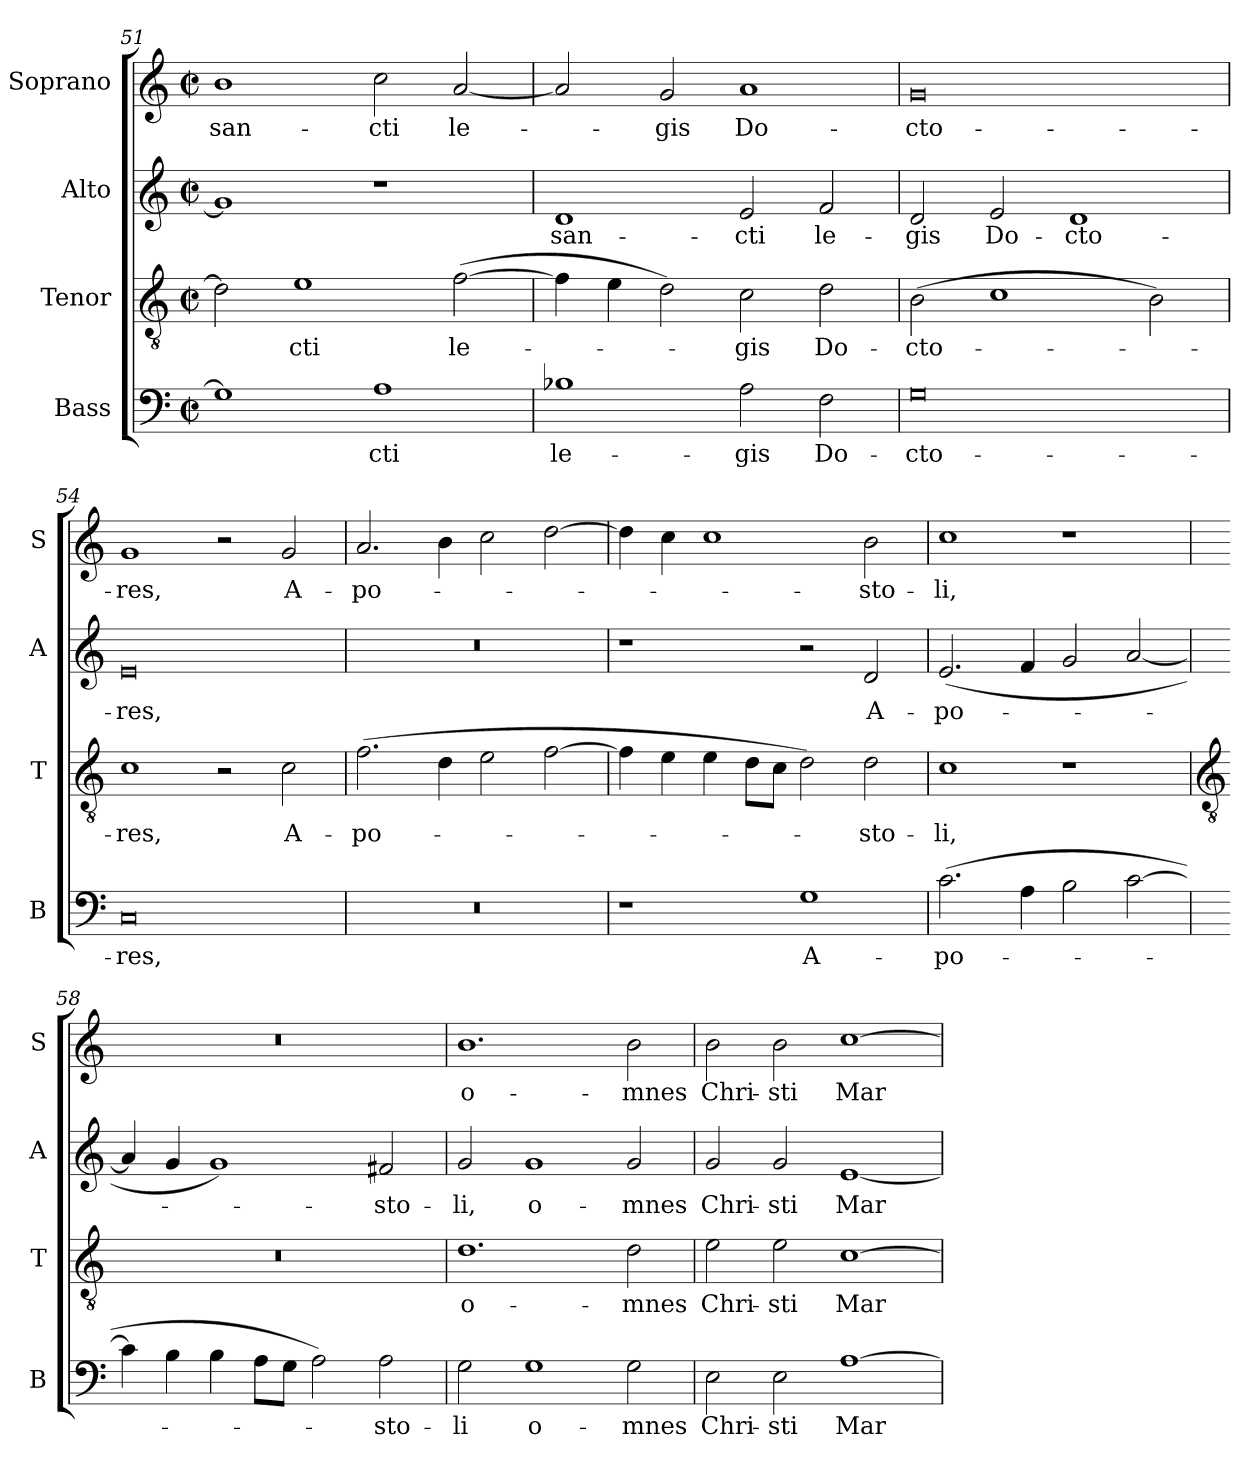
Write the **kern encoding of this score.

**kern	**text	**kern	**text	**kern	**text	**kern	**text
*part4	*part4	*part3	*part3	*part2	*part2	*part1	*part1
*staff4	*staff4	*staff3	*staff3	*staff2	*staff2	*staff1	*staff1
*I"Bass	*	*I"Tenor	*	*I"Alto	*	*I"Soprano	*
*I'B	*	*I'T	*	*I'A	*	*I'S	*
!!LO:LB:g=z
*clefF4	*	*clefGv2	*	*clefG2	*	*clefG2	*
*k[]	*	*k[]	*	*k[]	*	*k[]	*
*C:	*	*C:	*	*C:	*	*C:	*
*M4/2	*	*M4/2	*	*M4/2	*	*M4/2	*
*met(c|)	*	*met(c|)	*	*met(c|)	*	*met(c|)	*
=51	=51	=51	=51	=51	=51	=51	=51
!	!	!	!	!	!	!	!LO:LY:b
1G]	.	2d]	.	1g]	.	1b	san-
!	!	!	!LO:LY:b	!	!	!	!
.	.	1e	cti	.	.	.	.
!	!LO:LY:b	!	!	!	!	!	!LO:LY:b
1A	cti	.	.	1r	.	2cc	-cti
!	!	!	!LO:LY:b	!	!	!	!LO:LY:b
.	.	(>[2f	le-	.	.	[2a	le-
=52	=52	=52	=52	=52	=52	=52	=52
!	!LO:LY:b	!	!	!	!LO:LY:b	!	!
1B-X	le-	4f]	.	1d	san-	2a]	.
.	.	4e	.	.	.	.	.
!	!	!	!	!	!	!	!LO:LY:b
.	.	2d)	.	.	.	2g	gis
!	!LO:LY:b	!	!LO:LY:b	!	!LO:LY:b	!	!LO:LY:b
2A	-gis	2c	gis	2e	-cti	1a	Do-
!	!LO:LY:b	!	!LO:LY:b	!	!LO:LY:b	!	!
2F	Do-	2d	Do-	2f	le-	.	.
=53	=53	=53	=53	=53	=53	=53	=53
!	!LO:LY:b	!	!LO:LY:b	!	!LO:LY:b	!	!LO:LY:b
0G	-cto-	(>2B	-cto-	2d	-gis	0g	-cto-
!	!	!	!	!	!LO:LY:b	!	!
.	.	1c	.	2e	Do-	.	.
!	!	!	!	!	!LO:LY:b	!	!
.	.	.	.	1d	-cto-	.	.
.	.	2B)	.	.	.	.	.
=54	=54	=54	=54	=54	=54	=54	=54
!	!LO:LY:b	!	!LO:LY:b	!	!LO:LY:b	!	!LO:LY:b
0C	-res,	1c	res,	0e	-res,	1g	-res,
.	.	2r	.	.	.	2r	.
!	!	!	!LO:LY:b	!	!	!	!LO:LY:b
.	.	2c	A-	.	.	2g	A-
=55	=55	=55	=55	=55	=55	=55	=55
!	!	!	!LO:LY:b	!	!	!	!LO:LY:b
0r	.	(>2.f	-po-	0r	.	2.a	-po-
.	.	4d	.	.	.	4b	.
.	.	2e	.	.	.	2cc	.
.	.	[2f	.	.	.	[2dd	.
=56	=56	=56	=56	=56	=56	=56	=56
1r	.	4f]	.	1r	.	4dd]	.
.	.	4e	.	.	.	4cc	.
.	.	4e	.	.	.	1cc	.
.	.	8dL	.	.	.	.	.
.	.	8cJ	.	.	.	.	.
!	!LO:LY:b	!	!	!	!	!	!
1G	A-	2d)	.	2r	.	.	.
!	!	!	!LO:LY:b	!	!LO:LY:b	!	!LO:LY:b
.	.	2d	sto-	2d	A-	2b	sto-
=57	=57	=57	=57	=57	=57	=57	=57
!	!LO:LY:b	!	!LO:LY:b	!	!LO:LY:b	!	!LO:LY:b
(>2.c	-po-	1c	-li,	(<2.e	-po-	1cc	-li,
4A	.	.	.	4f	.	.	.
2B	.	1r	.	2g	.	1r	.
[2c	.	.	.	[2a	.	.	.
!!LO:LB:g=z
=58	=58	=58	=58	=58	=58	=58	=58
*	*	*clefGv2	*	*	*	*	*
4c]	.	0r	.	4a]	.	0r	.
4B	.	.	.	4g	.	.	.
4B	.	.	.	1g)	.	.	.
8AL	.	.	.	.	.	.	.
8GJ	.	.	.	.	.	.	.
2A)	.	.	.	.	.	.	.
!	!LO:LY:b	!	!	!	!LO:LY:b	!	!
2A	sto-	.	.	2f#X	sto-	.	.
=59	=59	=59	=59	=59	=59	=59	=59
!	!LO:LY:b	!	!LO:LY:b	!	!LO:LY:b	!	!LO:LY:b
2G	-li	1.d	o-	2g	-li,	1.b	o-
!	!LO:LY:b	!	!	!	!LO:LY:b	!	!
1G	o-	.	.	1g	o-	.	.
!	!LO:LY:b	!	!LO:LY:b	!	!LO:LY:b	!	!LO:LY:b
2G	-mnes	2d	-mnes	2g	-mnes	2b	-mnes
=60	=60	=60	=60	=60	=60	=60	=60
!	!LO:LY:b	!	!LO:LY:b	!	!LO:LY:b	!	!LO:LY:b
2E	Chri-	2e	Chri-	2g	Chri-	2b	Chri-
!	!LO:LY:b	!	!LO:LY:b	!	!LO:LY:b	!	!LO:LY:b
2E	-sti	2e	-sti	2g	-sti	2b	-sti
!	!LO:LY:b	!	!LO:LY:b	!	!LO:LY:b	!	!LO:LY:b
[1A	Mar-	[1c	Mar-	[1e	Mar-	[1cc	Mar-
=	=	=	=	=	=	=	=
*-	*-	*-	*-	*-	*-	*-	*-
